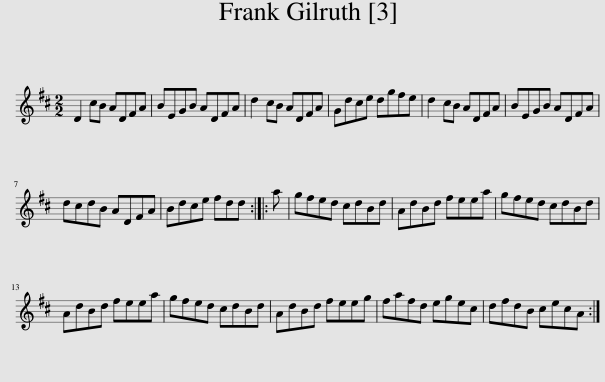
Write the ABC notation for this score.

X:1
L:1/8
M:2/2
I:linebreak $
K:D
V:1 treble
V:1
 D2 cB ADFA | BEGB ADFA | d2 cB ADFA | Gdce dgfe | d2 cB ADFA | %5
 BEGB ADFA |$ dcdB ADFA | Bdce fdd :: a | gfed cdBd | %10
 AdBd feea | gfed cdBd |$ AdBd feea | gfed cdBd | AdBd feeg | %15
 fafd egec | dfdB cecA :| %17
